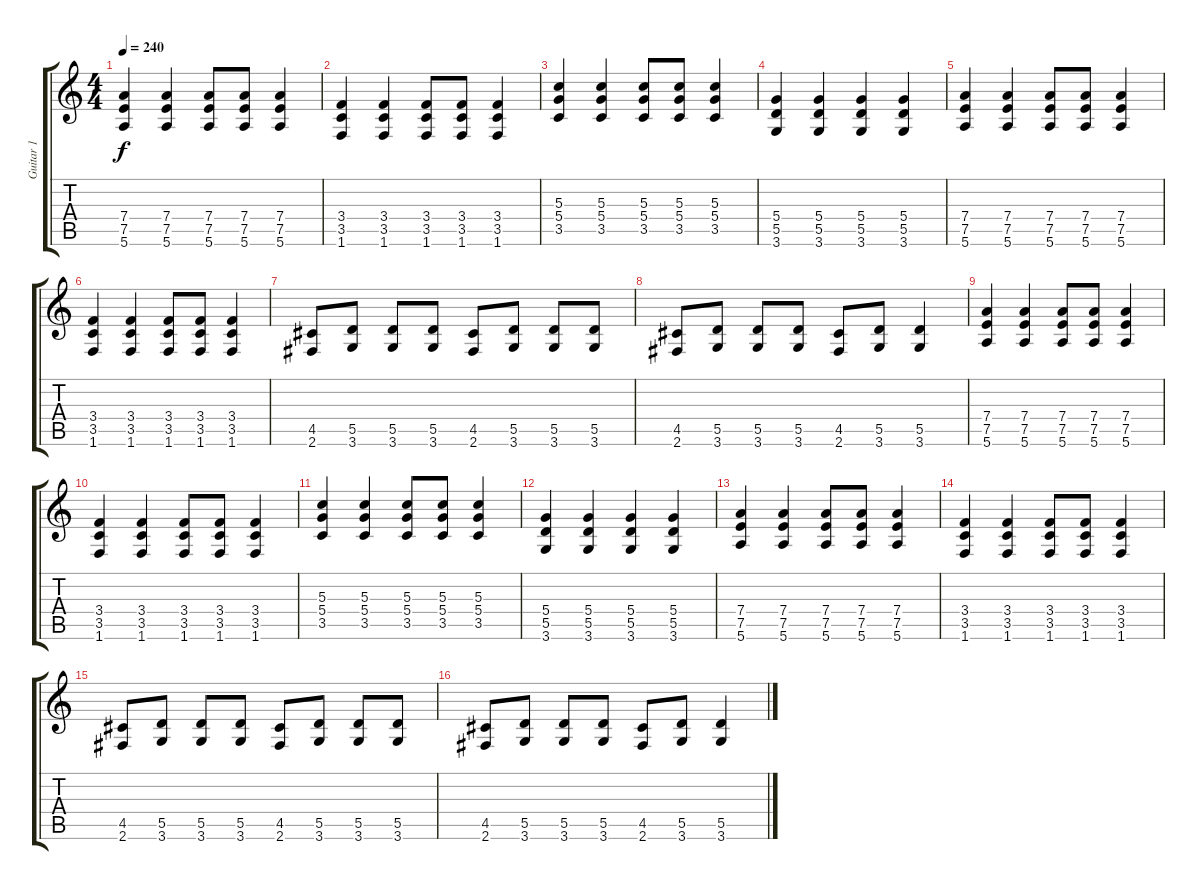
\track ("Guitar 1" "Guitar 1") {instrument distortionguitar}
\staff {score tabs}
\tuning (E4 B3 G3 D3 A2 E2) {hide}
\ts (4 4)
\tempo 240
\clef g2
\ks c
(7.4 7.5 5.6).4{dy f} (7.4 7.5 5.6).4 (7.4 7.5 5.6).8 (7.4 7.5 5.6).8 (7.4 7.5 5.6).4 |
(3.4 3.5 1.6).4 (3.4 3.5 1.6).4 (3.4 3.5 1.6).8 (3.4 3.5 1.6).8 (3.4 3.5 1.6).4 |
(5.3 5.4 3.5).4 (5.3 5.4 3.5).4 (5.3 5.4 3.5).8 (5.3 5.4 3.5).8 (5.3 5.4 3.5).4 |
(5.4 5.5 3.6).4 (5.4 5.5 3.6).4 (5.4 5.5 3.6).4 (5.4 5.5 3.6).4 |
(7.4 7.5 5.6).4 (7.4 7.5 5.6).4 (7.4 7.5 5.6).8 (7.4 7.5 5.6).8 (7.4 7.5 5.6).4 |
(3.4 3.5 1.6).4 (3.4 3.5 1.6).4 (3.4 3.5 1.6).8 (3.4 3.5 1.6).8 (3.4 3.5 1.6).4 |
(4.5 2.6).8 (5.5 3.6).8 (5.5 3.6).8 (5.5 3.6).8 (4.5 2.6).8 (5.5 3.6).8 (5.5 3.6).8 (5.5 3.6).8 |
(4.5 2.6).8 (5.5 3.6).8 (5.5 3.6).8 (5.5 3.6).8 (4.5 2.6).8 (5.5 3.6).8 (5.5 3.6).4 |
(7.4 7.5 5.6).4 (7.4 7.5 5.6).4 (7.4 7.5 5.6).8 (7.4 7.5 5.6).8 (7.4 7.5 5.6).4 |
(3.4 3.5 1.6).4 (3.4 3.5 1.6).4 (3.4 3.5 1.6).8 (3.4 3.5 1.6).8 (3.4 3.5 1.6).4 |
(5.3 5.4 3.5).4 (5.3 5.4 3.5).4 (5.3 5.4 3.5).8 (5.3 5.4 3.5).8 (5.3 5.4 3.5).4 |
(5.4 5.5 3.6).4 (5.4 5.5 3.6).4 (5.4 5.5 3.6).4 (5.4 5.5 3.6).4 |
(7.4 7.5 5.6).4 (7.4 7.5 5.6).4 (7.4 7.5 5.6).8 (7.4 7.5 5.6).8 (7.4 7.5 5.6).4 |
(3.4 3.5 1.6).4 (3.4 3.5 1.6).4 (3.4 3.5 1.6).8 (3.4 3.5 1.6).8 (3.4 3.5 1.6).4 |
(4.5 2.6).8 (5.5 3.6).8 (5.5 3.6).8 (5.5 3.6).8 (4.5 2.6).8 (5.5 3.6).8 (5.5 3.6).8 (5.5 3.6).8 |
(4.5 2.6).8 (5.5 3.6).8 (5.5 3.6).8 (5.5 3.6).8 (4.5 2.6).8 (5.5 3.6).8 (5.5 3.6).4
